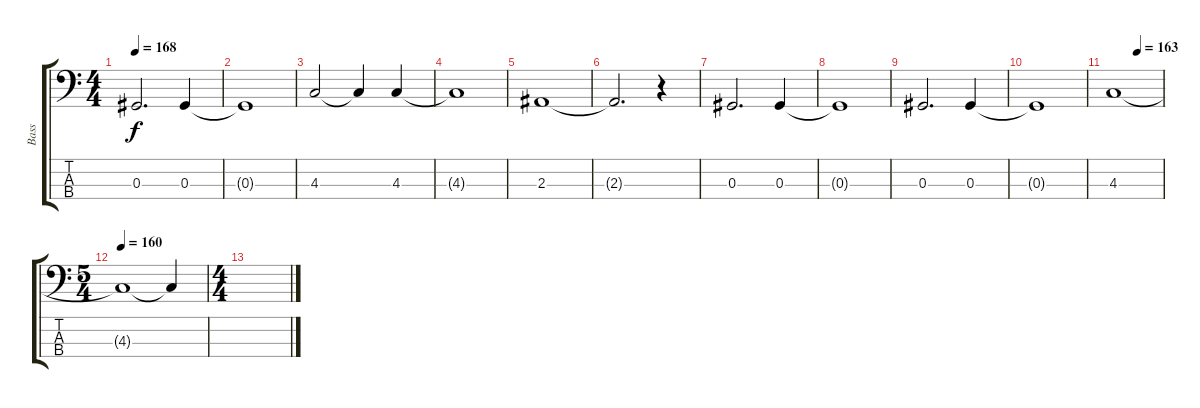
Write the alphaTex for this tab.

\track ("Bass" "Bass") {instrument electricbassfinger}
\staff {score tabs}
\tuning (Gb2 Db2 Ab1 Eb1) {hide}
\ts (4 4)
\tempo 168
\clef f4
\ks c
0.3.2{d dy f} 0.3.4 |
0.3{t}.1 |
4.3.2 4.3{t}.4 4.3.4 |
4.3{t}.1 |
2.3.1 |
2.3{t}.2{d} r.4 |
0.3.2{d} 0.3.4 |
0.3{t}.1 |
0.3.2{d} 0.3.4 |
0.3{t}.1 |
\tempo (163 0.5)
4.3.1 |
\ts (5 4)
\tempo 160
4.3{t}.1 4.3{t}.4 |
\ts (4 4)
